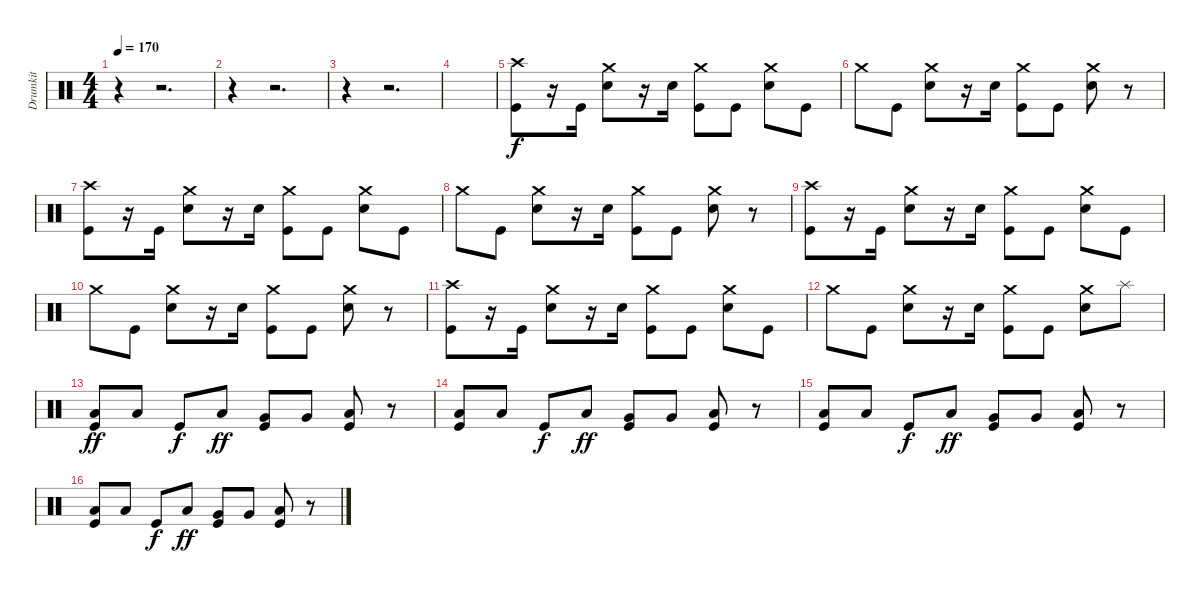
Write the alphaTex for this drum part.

\track ("Drumkit" "Drumkit") {instrument percussion}
\staff {score}
\articulation defaults
\ts (4 4)
\tempo 170
\clef neutral
\ks c
r.4{dy f} r.2{d} |
r.4 r.2{d} |
r.4 r.2{d} |
|
("Crash high (hit)" "Kick (hit)").8 r.16 "Kick (hit)".16 ("Crash medium (hit)" "Snare (hit) 2").8 r.16 "Snare (hit) 2".16 ("Crash medium (hit)" "Kick (hit)").8 "Kick (hit)".8 ("Crash medium (hit)" "Snare (hit) 2").8 "Kick (hit)".8 |
"Crash medium (hit)".8 "Kick (hit)".8 ("Crash medium (hit)" "Snare (hit) 2").8 r.16 "Snare (hit) 2".16 ("Crash medium (hit)" "Kick (hit)").8 "Kick (hit)".8 ("Crash medium (hit)" "Snare (hit) 2").8 r.8 |
("Crash high (hit)" "Kick (hit)").8 r.16 "Kick (hit)".16 ("Crash medium (hit)" "Snare (hit) 2").8 r.16 "Snare (hit) 2".16 ("Crash medium (hit)" "Kick (hit)").8 "Kick (hit)".8 ("Crash medium (hit)" "Snare (hit) 2").8 "Kick (hit)".8 |
"Crash medium (hit)".8 "Kick (hit)".8 ("Crash medium (hit)" "Snare (hit) 2").8 r.16 "Snare (hit) 2".16 ("Crash medium (hit)" "Kick (hit)").8 "Kick (hit)".8 ("Crash medium (hit)" "Snare (hit) 2").8 r.8 |
("Crash high (hit)" "Kick (hit)").8 r.16 "Kick (hit)".16 ("Crash medium (hit)" "Snare (hit) 2").8 r.16 "Snare (hit) 2".16 ("Crash medium (hit)" "Kick (hit)").8 "Kick (hit)".8 ("Crash medium (hit)" "Snare (hit) 2").8 "Kick (hit)".8 |
"Crash medium (hit)".8 "Kick (hit)".8 ("Crash medium (hit)" "Snare (hit) 2").8 r.16 "Snare (hit) 2".16 ("Crash medium (hit)" "Kick (hit)").8 "Kick (hit)".8 ("Crash medium (hit)" "Snare (hit) 2").8 r.8 |
("Crash high (hit)" "Kick (hit)").8 r.16 "Kick (hit)".16 ("Crash medium (hit)" "Snare (hit) 2").8 r.16 "Snare (hit) 2".16 ("Crash medium (hit)" "Kick (hit)").8 "Kick (hit)".8 ("Crash medium (hit)" "Snare (hit) 2").8 "Kick (hit)".8 |
"Crash medium (hit)".8 "Kick (hit)".8 ("Crash medium (hit)" "Snare (hit) 2").8 r.16 "Snare (hit) 2".16 ("Crash medium (hit)" "Kick (hit)").8 "Kick (hit)".8 ("Crash medium (hit)" "Snare (hit) 2").8 "Splash (hit)".8 |
("Low Floor Tom (hit)" "Kick (hit)").8{dy ff} "Low Floor Tom (hit)".8 "Kick (hit)".8{dy f} "Low Tom (hit)".8{dy ff} ("Very Low Tom (hit)" "Kick (hit)").8 "Very Low Tom (hit)".8 ("Low Floor Tom (hit)" "Kick (hit)").8 r.8 |
("Low Floor Tom (hit)" "Kick (hit)").8 "Low Floor Tom (hit)".8 "Kick (hit)".8{dy f} "Low Tom (hit)".8{dy ff} ("Very Low Tom (hit)" "Kick (hit)").8 "Very Low Tom (hit)".8 ("Low Floor Tom (hit)" "Kick (hit)").8 r.8 |
("Low Floor Tom (hit)" "Kick (hit)").8 "Low Floor Tom (hit)".8 "Kick (hit)".8{dy f} "Low Tom (hit)".8{dy ff} ("Very Low Tom (hit)" "Kick (hit)").8 "Very Low Tom (hit)".8 ("Low Floor Tom (hit)" "Kick (hit)").8 r.8 |
("Low Floor Tom (hit)" "Kick (hit)").8 "Low Floor Tom (hit)".8 "Kick (hit)".8{dy f} "Low Tom (hit)".8{dy ff} ("Very Low Tom (hit)" "Kick (hit)").8 "Very Low Tom (hit)".8 ("Low Floor Tom (hit)" "Kick (hit)").8 r.8
